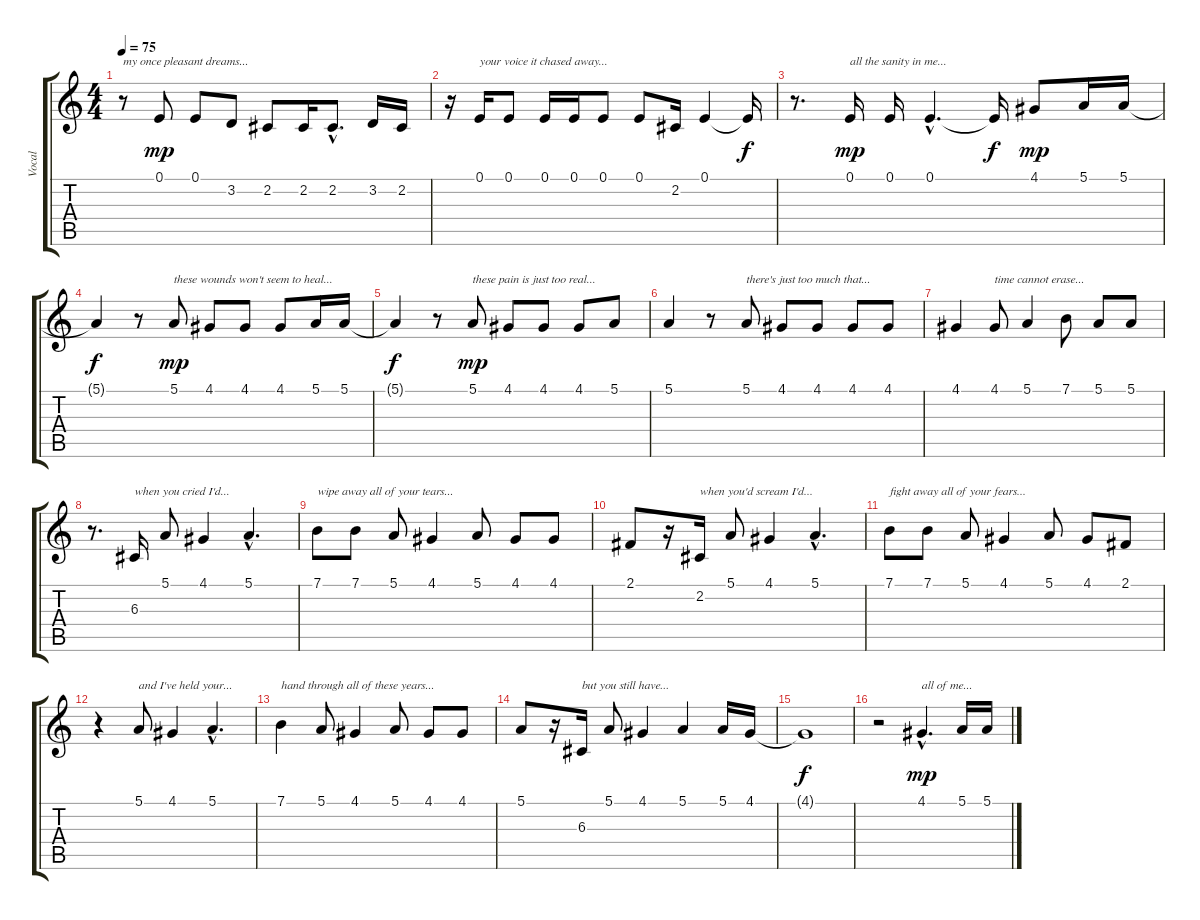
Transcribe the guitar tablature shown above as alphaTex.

\track ("Vocal" "Vocal") {instrument acousticgrandpiano}
\staff {score tabs}
\tuning (E4 B3 G3 D3 A2 E2) {hide}
\ts (4 4)
\tempo 75
\clef g2
\ks c
r.8{txt "my once pleasant dreams..." dy f} 0.1.8{dy mp} 0.1.8 3.2.8 2.2.8 2.2.16 2.2{hac}.8{d} 3.2.16 2.2.16 |
r.16 0.1.16{txt "your voice it chased away..."} 0.1.8 0.1.16 0.1.16 0.1.8 0.1.8 2.2.16 0.1.4 0.1{t}.16{dy f} |
r.8{d} 0.1.16{txt "all the sanity in me..." dy mp} 0.1.16 0.1{hac}.4{d} 0.1{t}.16{dy f} 4.1.8{dy mp} 5.1.16 5.1.16 |
5.1{t}.4{dy f} r.8 5.1.8{txt "these wounds won't seem to heal..." dy mp} 4.1.8 4.1.8 4.1.8 5.1.16 5.1.16 |
5.1{t}.4{dy f} r.8 5.1.8{txt "these pain is just too real..." dy mp} 4.1.8 4.1.8 4.1.8 5.1.8 |
5.1.4 r.8 5.1.8{txt "there's just too much that..."} 4.1.8 4.1.8 4.1.8 4.1.8 |
4.1.4 4.1.8{txt "time cannot erase..."} 5.1.4 7.1.8 5.1.8 5.1.8 |
r.8{d} 6.3.16{txt "when you cried I'd..."} 5.1.8 4.1.4 5.1{hac}.4{d} |
7.1.8{txt "wipe away all of your tears..."} 7.1.8 5.1.8 4.1.4 5.1.8 4.1.8 4.1.8 |
2.1.8 r.16 2.2.16{txt "when you'd scream I'd..."} 5.1.8 4.1.4 5.1{hac}.4{d} |
7.1.8{txt "fight away all of your fears..."} 7.1.8 5.1.8 4.1.4 5.1.8 4.1.8 2.1.8 |
r.4 5.1.8{txt "and I've held your..."} 4.1.4 5.1{hac}.4{d} |
7.1.4{txt "hand through all of these years..."} 5.1.8 4.1.4 5.1.8 4.1.8 4.1.8 |
5.1.8 r.16 6.3.16{txt "but you still have..."} 5.1.8 4.1.4 5.1.4 5.1.16 4.1.16 |
4.1{t}.1{dy f} |
r.2 4.1{hac}.4{d txt "all of me..." dy mp} 5.1.16 5.1.16
